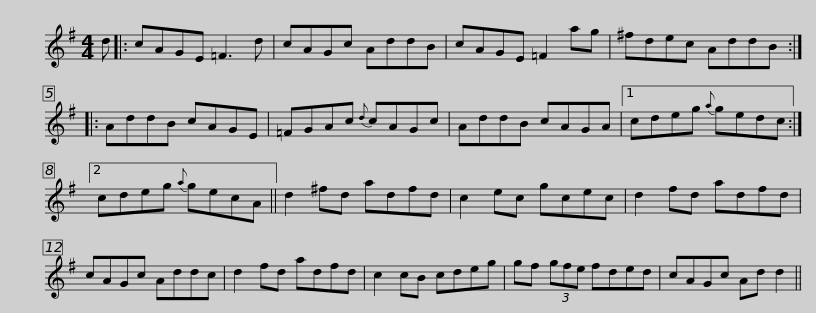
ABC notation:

X:1
L:1/8
M:4/4
I:linebreak $
K:G
V:1 treble
V:1
 d |: cAGE =F3 d | cAGc AddB | cAGE =F2 ag | ^fdec AddB :: %5
 AddB cAGE |$ =FGAc{d} cAGc | AddB cAGA |1 cdeg{a} gedc :|2 cdeg{a} gecA || %10
 d2 ^fd adfd |$ c2 ec gcec | d2 fd adfd | cAGc Addc | d2 fd adfd | %15
 c2 cB cdeg | gf (3gfe fded |$ cAGc Ad d2 || %18
